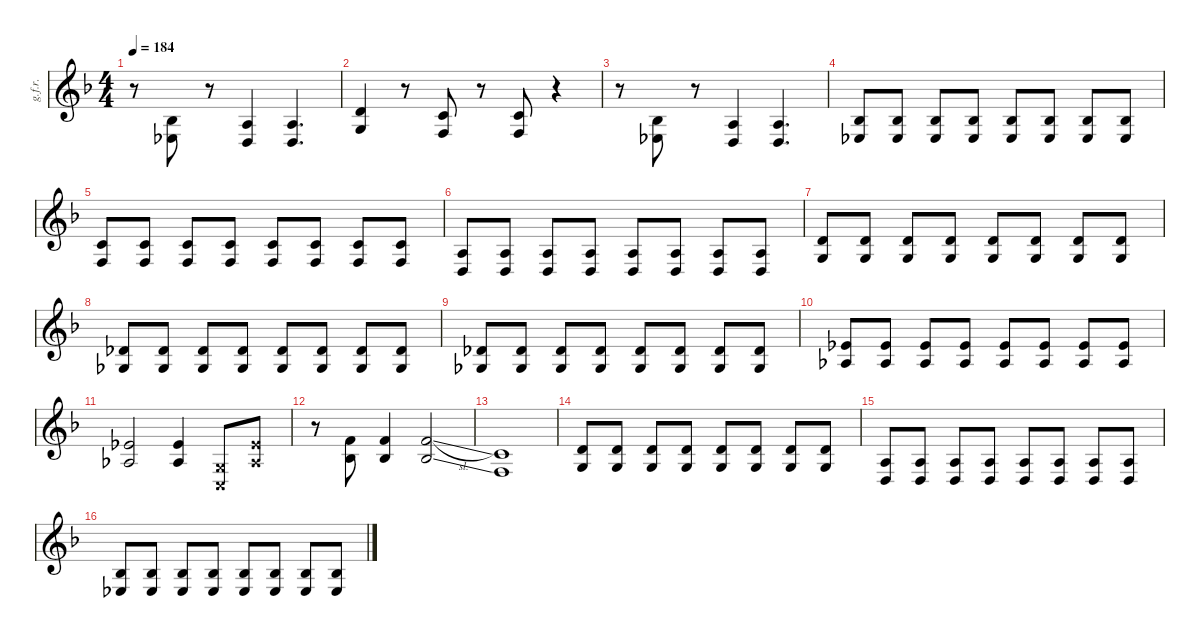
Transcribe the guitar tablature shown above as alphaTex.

\defaultSystemsLayout 4
\hideDynamics
\bracketExtendMode nobrackets
\otherSystemsTrackNameOrientation horizontal
\track ("Guitar Folder R" "g.f.r.") {instrument distortionguitar}
\staff {score}
\tuning (D4 A3 F3 C3 G2 C2)
\ts (4 4)
\tempo 184
\clef g2
\ks dminor
r.8{dy mf beam Down} (3.6{acc b} 3.5{acc b}).8{beam Up} r.8{beam Up} (2.6{acc forcenatural} 2.5{acc forcenatural}).4{beam Up} (2.6{acc forcenatural} 2.5{acc forcenatural}).4{d beam Up} |
(7.6{acc forcenatural} 7.5{acc forcenatural}).4{beam Up} r.8{beam Up} (5.6{acc forcenatural} 5.5{acc forcenatural}).8{beam Up} r.8{beam Up} (5.5{acc forcenatural} 5.6{acc forcenatural}).8{beam Up} r.4{beam Up} |
r.8{beam Down} (3.6{acc b} 3.5{acc b}).8{beam Up} r.8{beam Up} (2.6{acc forcenatural} 2.5{acc forcenatural}).4{beam Up} (2.6{acc forcenatural} 2.5{acc forcenatural}).4{d beam Up} |
(3.6{acc b} 3.5{acc b}).8{beam Up} (3.6{acc b} 3.5{acc b}).8{beam Up} (3.6{acc b} 3.5{acc b}).8{beam Up} (3.6{acc b} 3.5{acc b}).8{beam Up} (3.6{acc b} 3.5{acc b}).8{beam Up} (3.6{acc b} 3.5{acc b}).8{beam Up} (3.6{acc b} 3.5{acc b}).8{beam Up} (3.6{acc b} 3.5{acc b}).8{beam Up} |
(5.6{acc forcenatural} 5.5{acc forcenatural}).8{beam Up} (5.6{acc forcenatural} 5.5{acc forcenatural}).8{beam Up} (5.6{acc forcenatural} 5.5{acc forcenatural}).8{beam Up} (5.6{acc forcenatural} 5.5{acc forcenatural}).8{beam Up} (5.6{acc forcenatural} 5.5{acc forcenatural}).8{beam Up} (5.6{acc forcenatural} 5.5{acc forcenatural}).8{beam Up} (5.6{acc forcenatural} 5.5{acc forcenatural}).8{beam Up} (5.6{acc forcenatural} 5.5{acc forcenatural}).8{beam Up} |
(2.6{acc forcenatural} 2.5{acc forcenatural}).8{beam Up} (2.6{acc forcenatural} 2.5{acc forcenatural}).8{beam Up} (2.6{acc forcenatural} 2.5{acc forcenatural}).8{beam Up} (2.6{acc forcenatural} 2.5{acc forcenatural}).8{beam Up} (2.6{acc forcenatural} 2.5{acc forcenatural}).8{beam Up} (2.6{acc forcenatural} 2.5{acc forcenatural}).8{beam Up} (2.6{acc forcenatural} 2.5{acc forcenatural}).8{beam Up} (2.6{acc forcenatural} 2.5{acc forcenatural}).8{beam Up} |
(7.6{acc forcenatural} 7.5{acc forcenatural}).8{beam Up} (7.6{acc forcenatural} 7.5{acc forcenatural}).8{beam Up} (7.6{acc forcenatural} 7.5{acc forcenatural}).8{beam Up} (7.6{acc forcenatural} 7.5{acc forcenatural}).8{beam Up} (7.6{acc forcenatural} 7.5{acc forcenatural}).8{beam Up} (7.6{acc forcenatural} 7.5{acc forcenatural}).8{beam Up} (7.6{acc forcenatural} 7.5{acc forcenatural}).8{beam Up} (7.6{acc forcenatural} 7.5{acc forcenatural}).8{beam Up} |
(6.5{acc b} 6.6{acc b}).8{beam Up} (6.5{acc b} 6.6{acc b}).8{beam Up} (6.5{acc b} 6.6{acc b}).8{beam Up} (6.5{acc b} 6.6{acc b}).8{beam Up} (6.5{acc b} 6.6{acc b}).8{beam Up} (6.5{acc b} 6.6{acc b}).8{beam Up} (6.5{acc b} 6.6{acc b}).8{beam Up} (6.5{acc b} 6.6{acc b}).8{beam Up} |
(6.5{acc b} 6.6{acc b}).8{beam Up} (6.5{acc b} 6.6{acc b}).8{beam Up} (6.5{acc b} 6.6{acc b}).8{beam Up} (6.5{acc b} 6.6{acc b}).8{beam Up} (6.5{acc b} 6.6{acc b}).8{beam Up} (6.5{acc b} 6.6{acc b}).8{beam Up} (6.5{acc b} 6.6{acc b}).8{beam Up} (6.5{acc b} 6.6{acc b}).8{beam Up} |
(8.5{acc b} 8.6{acc b}).8{beam Up} (8.5{acc b} 8.6{acc b}).8{beam Up} (8.5{acc b} 8.6{acc b}).8{beam Up} (8.5{acc b} 8.6{acc b}).8{beam Up} (8.5{acc b} 8.6{acc b}).8{beam Up} (8.5{acc b} 8.6{acc b}).8{beam Up} (8.5{acc b} 8.6{acc b}).8{beam Up} (8.5{acc b} 8.6{acc b}).8{beam Up} |
(8.6{acc b} 8.5{acc b}).2{beam Up} (8.6{acc b} 8.5{acc b}).4{beam Up} (0.6{x acc forcenatural} 0.5{x acc forcenatural}).8{beam Up} (8.6{x acc b} 8.5{x acc b}).8{beam Up} |
r.8{beam Down} (10.6{acc b} 10.5{acc forcenatural}).8{beam Up} (10.6{acc b} 10.5{acc forcenatural}).4{beam Up} (10.6{sl acc b} 10.5{sl acc forcenatural}).2{beam Up} |
(5.6{acc forcenatural} 5.5{acc forcenatural}).1{beam Up} |
(7.6{acc forcenatural} 7.5{acc forcenatural}).8{beam Up} (7.6{acc forcenatural} 7.5{acc forcenatural}).8{beam Up} (7.6{acc forcenatural} 7.5{acc forcenatural}).8{beam Up} (7.6{acc forcenatural} 7.5{acc forcenatural}).8{beam Up} (7.6{acc forcenatural} 7.5{acc forcenatural}).8{beam Up} (7.6{acc forcenatural} 7.5{acc forcenatural}).8{beam Up} (7.6{acc forcenatural} 7.5{acc forcenatural}).8{beam Up} (7.6{acc forcenatural} 7.5{acc forcenatural}).8{beam Up} |
(2.6{acc forcenatural} 2.5{acc forcenatural}).8{beam Up} (2.6{acc forcenatural} 2.5{acc forcenatural}).8{beam Up} (2.6{acc forcenatural} 2.5{acc forcenatural}).8{beam Up} (2.6{acc forcenatural} 2.5{acc forcenatural}).8{beam Up} (2.6{acc forcenatural} 2.5{acc forcenatural}).8{beam Up} (2.6{acc forcenatural} 2.5{acc forcenatural}).8{beam Up} (2.6{acc forcenatural} 2.5{acc forcenatural}).8{beam Up} (2.6{acc forcenatural} 2.5{acc forcenatural}).8{beam Up} |
(3.6{acc b} 3.5{acc b}).8{beam Up} (3.6{acc b} 3.5{acc b}).8{beam Up} (3.6{acc b} 3.5{acc b}).8{beam Up} (3.6{acc b} 3.5{acc b}).8{beam Up} (3.6{acc b} 3.5{acc b}).8{beam Up} (3.6{acc b} 3.5{acc b}).8{beam Up} (3.6{acc b} 3.5{acc b}).8{beam Up} (3.6{acc b} 3.5{acc b}).8{beam Up}
